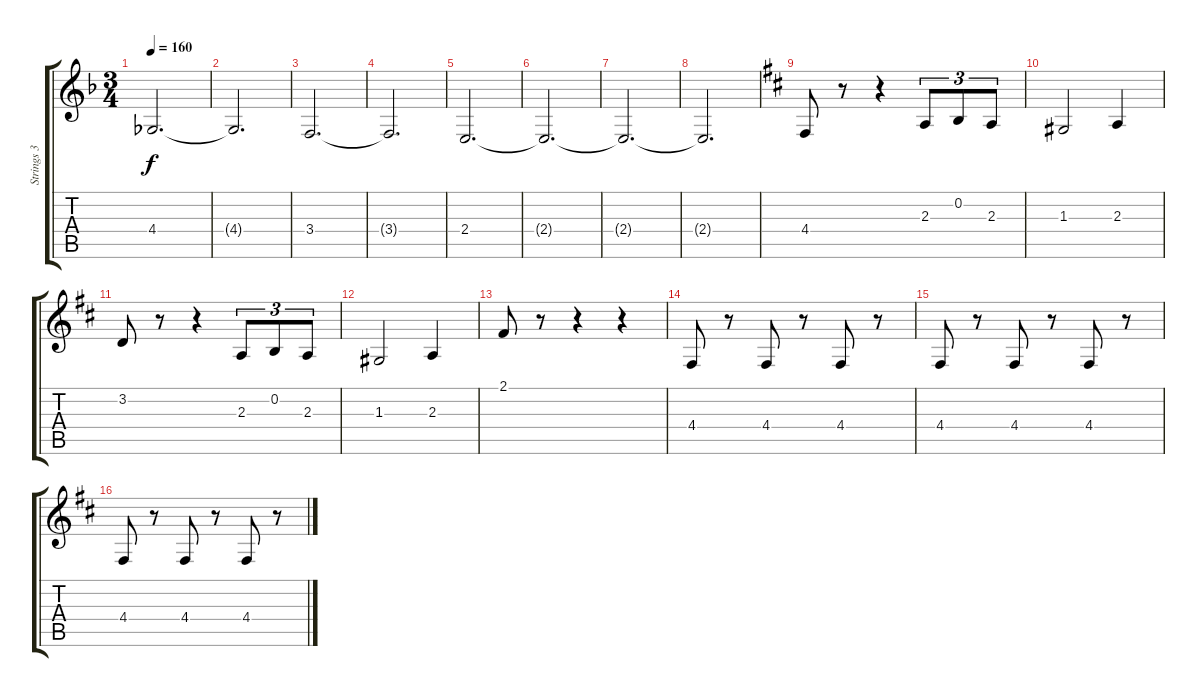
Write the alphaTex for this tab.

\track ("Strings 3" "Strings 3") {instrument stringensemble1}
\staff {score tabs}
\tuning (E4 B3 G3 D3 A2 E2) {hide}
\ts (3 4)
\tempo 160
\clef g2
\ks f
4.4.2{d dy f} |
4.4{t}.2{d} |
3.4.2{d} |
3.4{t}.2{d} |
2.4.2{d} |
2.4{t}.2{d} |
2.4{t}.2{d} |
2.4{t}.2{d} |
\ks d
4.4.8 r.8 r.4 2.3.8{tu (3 2)} 0.2.8{tu (3 2)} 2.3.8{tu (3 2)} |
1.3.2 2.3.4 |
3.2.8 r.8 r.4 2.3.8{tu (3 2)} 0.2.8{tu (3 2)} 2.3.8{tu (3 2)} |
1.3.2 2.3.4 |
2.1.8 r.8 r.4 r.4 |
4.4.8 r.8 4.4.8 r.8 4.4.8 r.8 |
4.4.8 r.8 4.4.8 r.8 4.4.8 r.8 |
4.4.8 r.8 4.4.8 r.8 4.4.8 r.8
